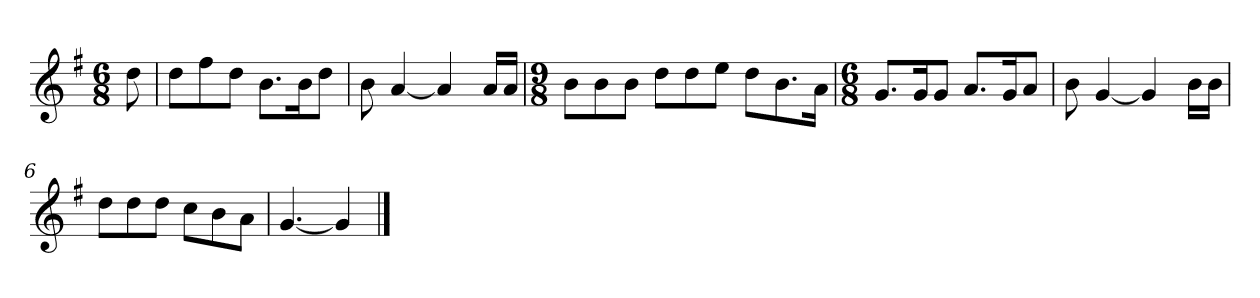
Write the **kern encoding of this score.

**kern
*part1
*staff1
*k[f#]
*M6/8
*MM102
=
8dd
=1
8ddL
8ff#
8ddJ
8.bL
16bK
8ddJ
=2
8b
[4a
4a]
16aLL
16aJJ
=3
*M9/8
8bL
8b
8bJ
8ddL
8dd
8eeJ
8ddL
8.b
16aJk
=4
*M6/8
8.gL
16gK
8gJ
8.aL
16gK
8aJ
=5
8b
[4g
4g]
16bLL
16bJJ
=6
8ddL
8dd
8ddJ
8ccL
8b
8aJ
=7
[4.g
4g]
==
*-
